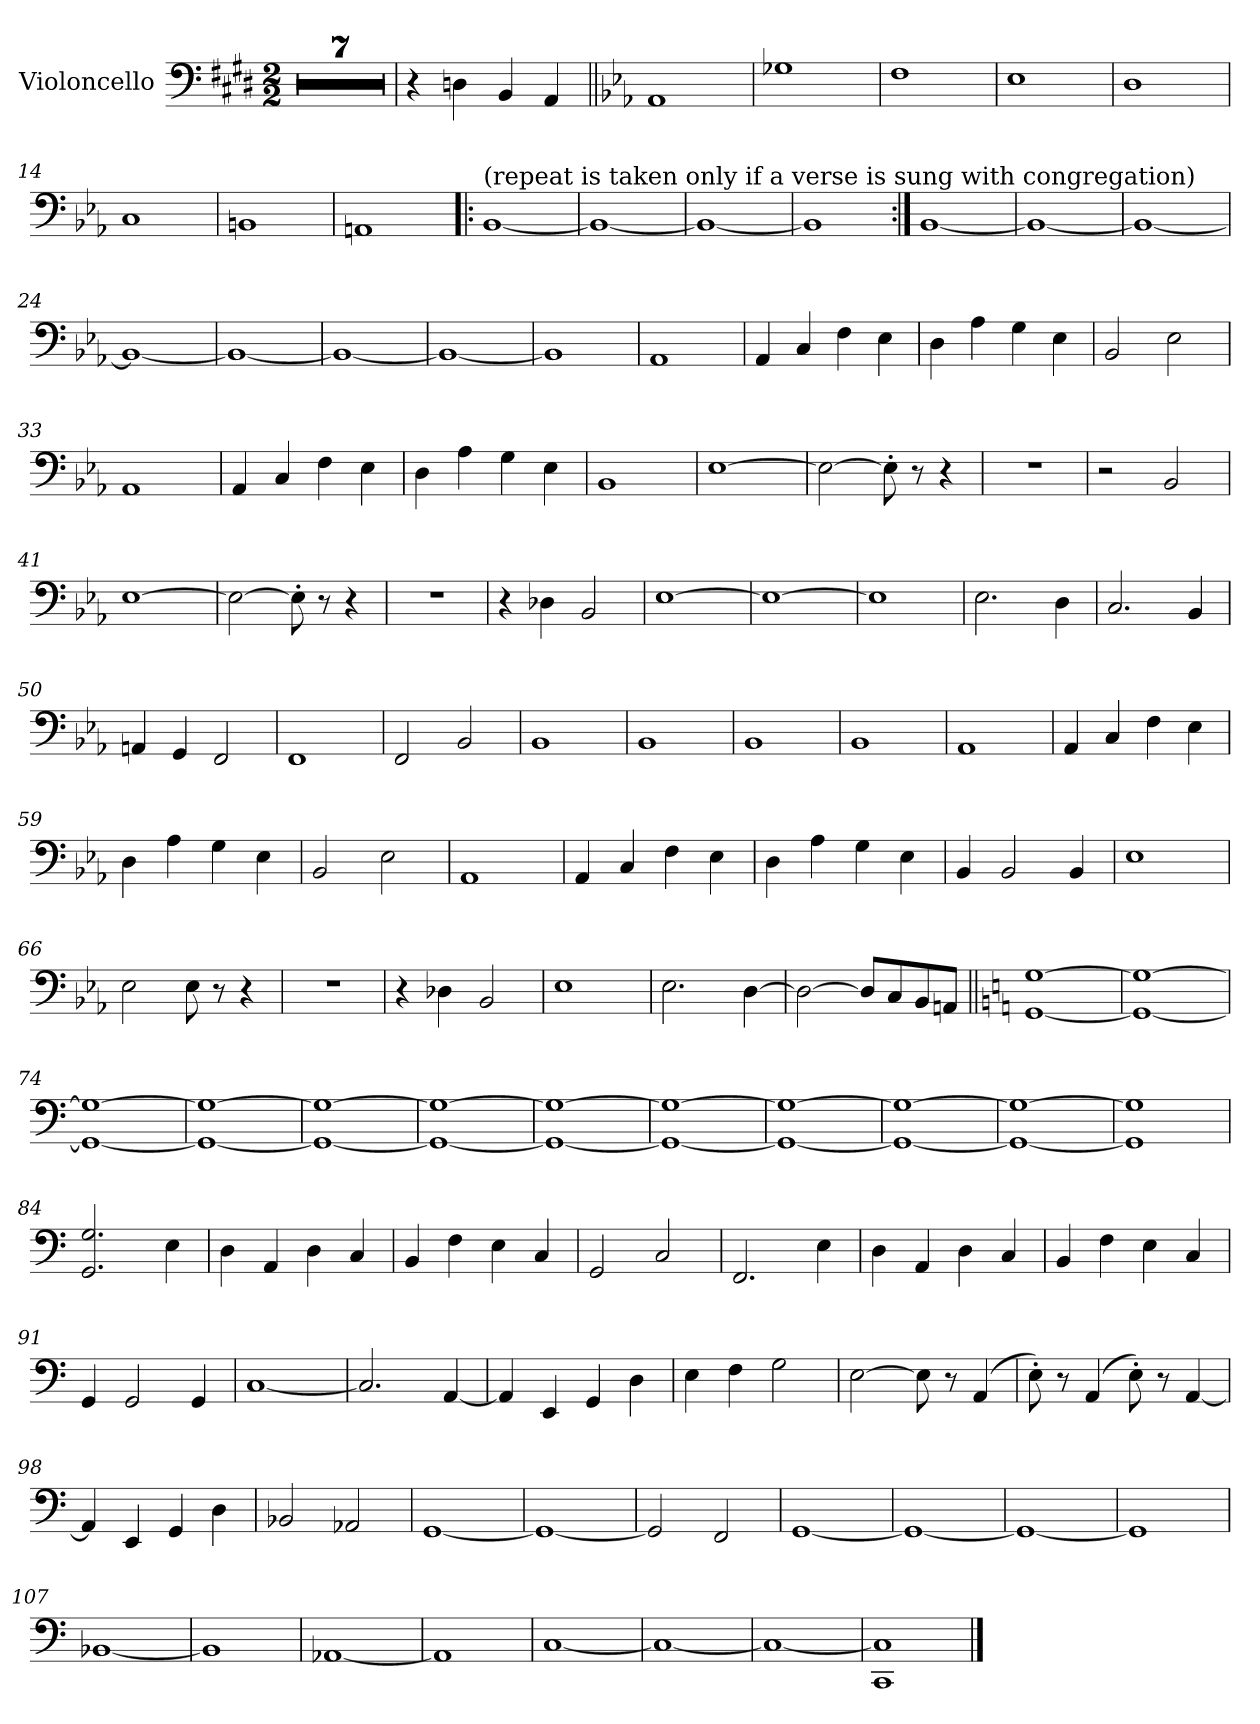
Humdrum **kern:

**kern
*part1
*staff1
*I"Violoncello
*I'Vc.
*clefF4
*k[f#c#g#d#]
*M2/2
=1
1r
=2
1r
=3
1r
=4
1r
=5
1r
=6
1r
=7
1r
=8
4r
4Dn\
4BB/
4AA/
=9||
*k[b-e-a-]
1AA-
=10
1G-X
=11
1F
=12
1E-
=13
1D
=14
1C
=15
1BBn
=16
1AAn
!!LO:LB:g=z
=17!|:
!LO:TX:a:t=(repeat is taken only if a verse is sung with congregation)
[1BB-
=18
1BB-_
=19
1BB-_
=20
1BB-]
!!LO:LB:g=z
=21:|!
[1BB-
=22
1BB-_
=23
1BB-_
=24
1BB-_
=25
1BB-_
=26
1BB-_
=27
1BB-_
=28
1BB-]
=29
1AA-
=30
4AA-/
4C/
4F\
4E-\
=31
4D\
4A-\
4G\
4E-\
!!LO:LB:g=z
=32
2BB-/
2E-\
=33
1AA-
=34
4AA-/
4C/
4F\
4E-\
=35
4D\
4A-\
4G\
4E-\
=36
1BB-
=37
[1E-
=38
2E-\_
8E-'\]
8r
4r
=39
1r
=40
2r
2BB-/
=41
[1E-
=42
2E-\_
8E-'\]
8r
4r
=43
1r
!!LO:LB:g=z
=44
4r
4D-X\
2BB-/
=45
[1E-
=46
1E-_
=47
1E-]
=48
2.E-\
4D\
=49
2.C/
4BB-/
=50
4AAn/
4GG/
2FF/
=51
1FF
=52
2FF/
2BB-/
=53
1BB-
=54
1BB-
=55
1BB-
=56
1BB-
=57
1AA-
!!LO:LB:g=z
=58
4AA-/
4C/
4F\
4E-\
=59
4D\
4A-\
4G\
4E-\
=60
2BB-/
2E-\
=61
1AA-
=62
4AA-/
4C/
4F\
4E-\
=63
4D\
4A-\
4G\
4E-\
=64
4BB-/
2BB-/
4BB-/
=65
1E-
!!LO:LB:g=z
=66
2E-\
8E-\
8r
4r
=67
1r
=68
4r
4D-X\
2BB-/
=69
1E-
=70
2.E-\
[4D\
=71
2D\_
8D/L]
8C/
8BB-/
8AAn/J
=72||
*k[]
[1GG [1G
=73
1GG_ 1G_
=74
1GG_ 1G_
=75
1GG_ 1G_
=76
1GG_ 1G_
=77
1GG_ 1G_
!!LO:LB:g=z
=78
1GG_ 1G_
=79
1GG_ 1G_
=80
1GG_ 1G_
=81
1GG_ 1G_
=82
1GG_ 1G_
=83
1GG] 1G]
=84
2.GG/ 2.G/
4E\
=85
4D\
4AA/
4D\
4C/
=86
4BB/
4F\
4E\
4C/
=87
2GG/
2C/
=88
2.FF/
4E\
!!LO:LB:g=z
=89
4D\
4AA/
4D\
4C/
=90
4BB/
4F\
4E\
4C/
=91
4GG/
2GG/
4GG/
=92
[1C
=93
2.C/]
[4AA/
=94
4AA/]
4EE/
4GG/
4D\
=95
4E\
4F\
2G\
!!LO:PB:g=z
=96
[2E\
8E\]
8r
(4AA/
=97
8E'\)
8r
(4AA/
8E'\)
8r
[4AA/
=98
4AA/]
4EE/
4GG/
4D\
=99
2BB-X/
2AA-X/
=100
[1GG
=101
1GG_
=102
2GG/]
2FF/
=103
[1GG
=104
1GG_
=105
1GG_
=106
1GG]
!!LO:LB:g=z
=107
[1BB-X
=108
1BB-]
=109
[1AA-X
=110
1AA-]
=111
[1C
=112
1C_
=113
1C_
=114
1CC 1C]
==
*-
